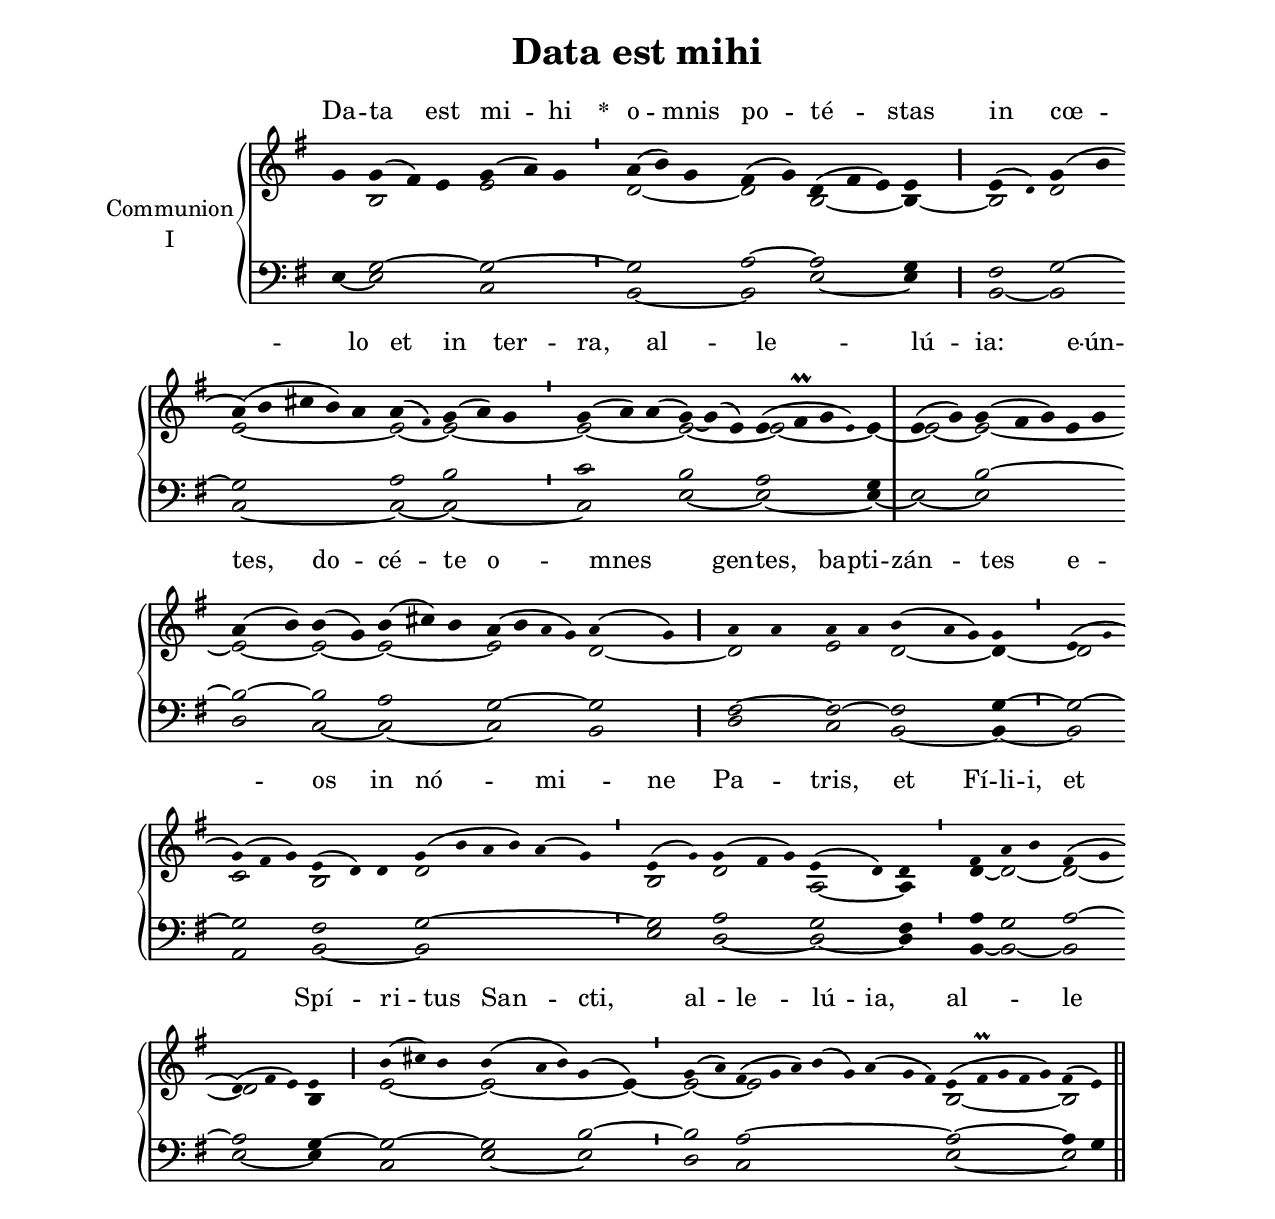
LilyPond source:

\version "2.18"
\include "gregorian.ly"
\include "noh2.ily"


%Page reference: page ii.31
%(volume.page)

global = {
 \key e \minor
 \cadenzaOn 
}

\header {
  title = \markup \center-column {"Data est mihi" \vspace #1 }
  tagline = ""
  composer = ""
}

\paper {
 #(include-special-characters)
  oddHeaderMarkup = \markup \fill-line {
    \line {}
    \center-column {
      \on-the-fly #first-page     " "
      \on-the-fly #not-first-page "Data est mihi"
    }
    \line { \on-the-fly #print-page-number-check-first \fromproperty #'page:page-number-string }
  }
  evenHeaderMarkup = \markup \fill-line {
    \line { \on-the-fly #print-page-number-check-first \fromproperty #'page:page-number-string }
    \center-column { "Data est mihi" }
    \line {}
  }
}

chantText = \lyricmode {
Da -- ta est mi -- hi 
\set stanza = " * " o -- mnis po -- té -- stas 
in cœ -- lo et in ter -- ra, al -- le -- _ lú -- ia: 
e -- ún -- tes, do -- cé -- te o -- mnes gen -- tes, 
ba -- pti -- zán -- tes e -- os in nó -- mi -- ne Pa -- tris, et Fí -- li -- i, et Spí -- ri -- tus San -- cti, 
al -- le -- lú -- ia, al -- le -- _ _ lú -- ia. }

chantMusic = {
\tieDown   g'4 g'4 ( fis'4) e'4 g'4 ( a'4) g'4 \divisioMinima
 a'4 ( b'4) g'4 fis'4 ( g'4) d'4 ( fis'4 e'4) e'4 \divisioMaior
 e'4 ( \once \tweak #'font-size #-4 d' )  g'4 ( b'4 \forceBreak
) a'4 ( b'4 cis''4 b'4) a'4 a'4 ( \once \tweak #'font-size #-4 fis' ) g'4 ( a'4) g'4 \divisioMinima
 g'4 ( a'4) a'4 ( g'4) ~ g'4 ( e'4) e'4 ( fis'\prall g'4 \once \tweak #'font-size #-4 e' ) e'4 \divisioMaxima
 e'4 ( g'4) g'4 ( fis'4 g'4) e'4 g'4 \forceBreak
 a'4 ( b'4) b'4 ( g'4)  b'4 ( cis''4) b'4 a'4 ( b'4 \tiny a' g' 4) a'4 ( g'4) \divisioMaior
 a'4 a'4 a'4 a'4 b'4 ( a'4 g'4) g'4 \divisioMinima
 e'4 ( \once \tweak #'font-size #-4 g'  \forceBreak
) g'4 ( fis'4 g'4) e'4 ( d'4) d'4 g'4 ( b'4 a'4 b'4) a'4 ( g'4) \divisioMinima
 e'4 ( \once \tweak #'font-size #-4 g' ) g'4 ( fis'4 g'4) e'4 ( d'4) d'4 \divisioMinima
 fis'4 a'4 b'4 fis'4 ( g'4 \forceBreak
) d'4 ( fis'4 e'4) e'4 \divisioMaior
  b'4 ( cis''4) b'4 b'4 ( a'4 b'4) g'4 ( e'4) \divisioMinima
 g'4 ( a'4) fis'4 ( g'4 a'4) b'4 ( g'4) a'4 ( g'4 fis'4) e'4 ( fis'\prall g'4 fis'4 g'4) fis'4 ( e'4) \finalis

}

altoMusic = {
r4 b2*3/2 e'2*3/2 \divisioMinima
d'2*3/2 ~ d'2 b2*3/2 ~ b4 ~ \divisioMaior
b2 d'2 e'2*5/2 ~ e'2 ~ e'2*3/2 ~ \divisioMinima
e'2*3/2 ~ e'2*3/2 ~ e'2*4/2 ~ e'4 ~ \divisioMaxima
e'2 ~ e'2*5/2 ~ e'2 ~ e'2 ~ e'2*3/2 ~ e'2*4/2 d'2 ~ \divisioMaior
d'2 e'2 d'2*3/2 ~ d'4 ~ \divisioMinima
d'2 c'2*3/2 b2*3/2 d'2*6/2 \divisioMinima
b2 d'2*3/2 a2 ~ a4 \divisioMinima
d'4 ~ d'2 ~ d'2 ~ d'2*3/2 b4 e'2*3/2 ~ e'2*4/2 ~ e'4 ~ \divisioMinima
e'2 ~ e'2*8/2 b2*5/2 ~ b2 \finalis
}

tenorMusic = {
r4 g2*3/2 ~ g2*3/2 ~ \divisioMinima
g2*3/2 a2 ~ a2*3/2 g4 \divisioMaior
fis2 g2 ~ g2*5/2 a2 b2*3/2 \divisioMinima
c'2*3/2 b2*3/2 a2*4/2 g4 \divisioMaxima
r2 b2*5/2 ~ b2 ~ b2 a2*3/2 g2*4/2 ~ g2 \divisioMaior
fis2 ~ fis2 ~ fis2*3/2 g4 ~ \divisioMinima
g2 ~ g2*3/2 fis2*3/2 g2*6/2 ~ \divisioMinima
g2 a2*3/2 g2 fis4 \divisioMinima
a4 g2 a2 ~ a2*3/2 g4 ~ g2*3/2 ~ g2*3/2 b2 ~ \divisioMinima
b2 a2*8/2 ~ a2*5/2 ~ a4 g4 \finalis
}

bassMusic = {
e4 ~ e2*3/2 c2*3/2 \divisioMinima
b,2*3/2 ~ b,2 e2*3/2 ~ e4 \divisioMaior
b,2 ~ b,2 c2*5/2 ~ c2 ~ c2*3/2 ~ \divisioMinima
c2*3/2 e2*3/2 ~ e2*4/2 ~ e4 ~ \divisioMaxima
e2 ~ e2*5/2 d2 c2 ~ c2*3/2 ~ c2*4/2 b,2 \divisioMaior
d2 c2 b,2*3/2 ~ b,4 ~ \divisioMinima
b,2 a,2*3/2 b,2*3/2 ~ b,2*6/2 \divisioMinima
e2 d2*3/2 ~ d2 ~ d4 \divisioMinima
b,4 ~ b,2 ~ b,2 e2*3/2 ~ e4 c2*3/2 e2*3/2 ~ e2 \divisioMinima
d2 c2*8/2 e2*5/2 ~ e2 \finalis
}

voiceLines = {
\voiceLineStyle


}

\score{
  <<
    \new GrandStaff <<
      \set GrandStaff.autoBeaming = ##f
      \set GrandStaff.instrumentName = \markup \center-column {
        "Communion"
        "I"
      }
      \new Staff = up <<
        \new Voice = "chant" {
          \voiceOne \global \chantMusic
        }
        \new Voice {
          \voiceTwo \global \altoMusic
        }
      >>

      \new Staff = down <<
        \clef bass
        \new Voice {
          \voiceOne \global \tenorMusic
        }
        \new Voice {
          \voiceTwo \global \bassMusic
        }
	\new Voice {
        \voiceThree \global \voiceLines
        }
      >>
    >>
    \new Lyrics \lyricsto chant {
      \chantText
    }
  >>
  \layout{
  }
  \midi{
    \tempo 4 = 125
  }
}
